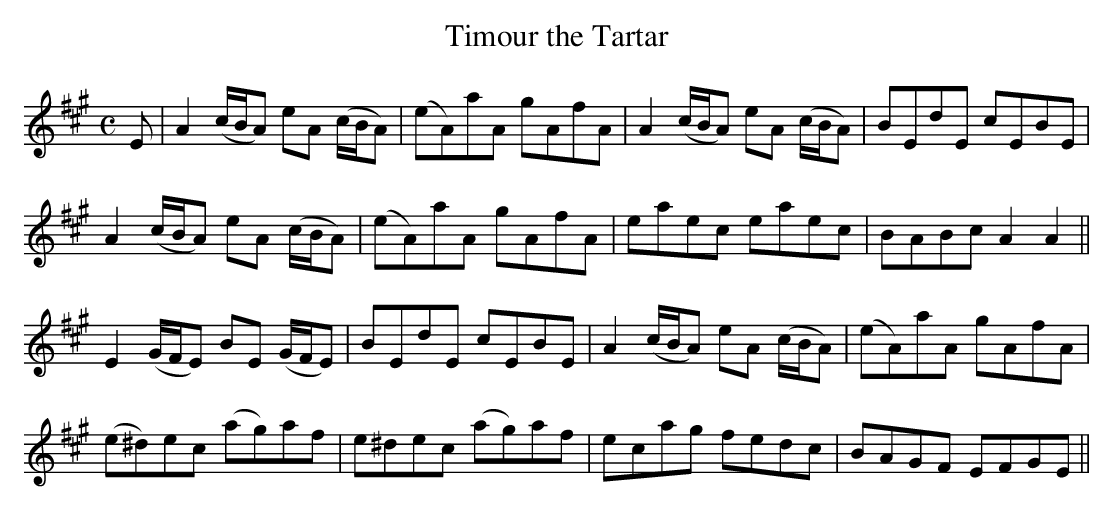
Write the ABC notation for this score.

X:1
T:Timour the Tartar
M:C
L:1/8
K:A
E|A2 (c/B/A) eA (c/B/A)|(eA)aA gAfA|A2 (c/B/A) eA (c/B/A)|BEdE cEBE|
A2 (c/B/A) eA (c/B/A)|(eA)aA gAfA|eaec eaec|BABc A2A2||
E2 (G/F/E) BE (G/F/E)|BEdE cEBE|A2 (c/B/A) eA (c/B/A)|(eA)aA gAfA|
(e^d)ec (ag)af|e^dec (ag)af|ecag fedc|BAGF EFGE||
